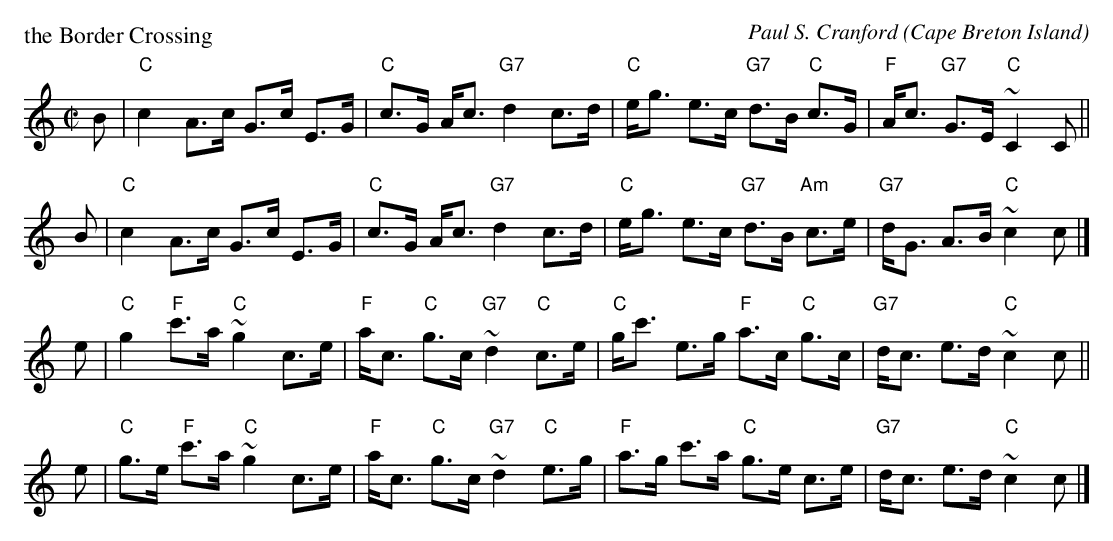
X:1
P: the Border Crossing
C: Paul S. Cranford
O: Cape Breton Island
L: 1/8
M: C|
K: C
B |  "C"c2     A>c    G>c E>G | "C"c>G    A<c  "G7"d2    c>d |  "C"e<g  e>c "G7"d>B  "C"c>G |  "F"A<c "G7"G>E "C"~C2 C ||
B |  "C"c2     A>c    G>c E>G | "C"c>G    A<c  "G7"d2    c>d |  "C"e<g  e>c "G7"d>B "Am"c>e | "G7"d<G     A>B "C"~c2 c |]
e |  "C"g2 "F"c'>a "C"~g2 c>e | "F"a<c "C"g>c "G7"~d2 "C"c>e | "C"g<c'  e>g  "F"a>c  "C"g>c | "G7"d<c     e>d "C"~c2 c ||
e | "C"g>e "F"c'>a "C"~g2 c>e | "F"a<c "C"g>c "G7"~d2 "C"e>g |  "F"a>g c'>a  "C"g>e     c>e | "G7"d<c     e>d "C"~c2 c |]
